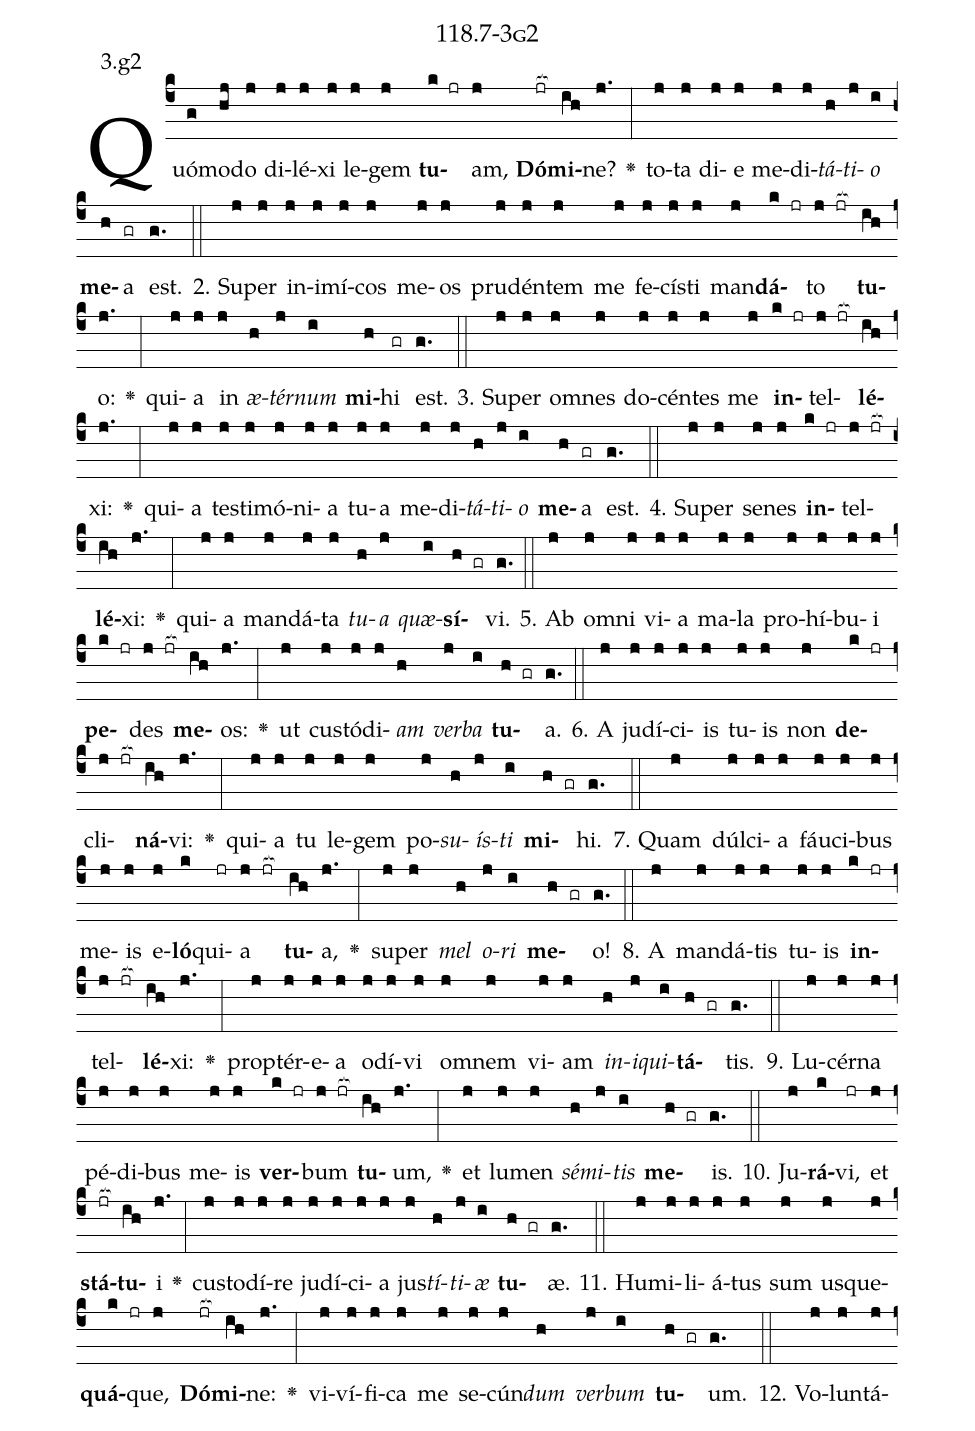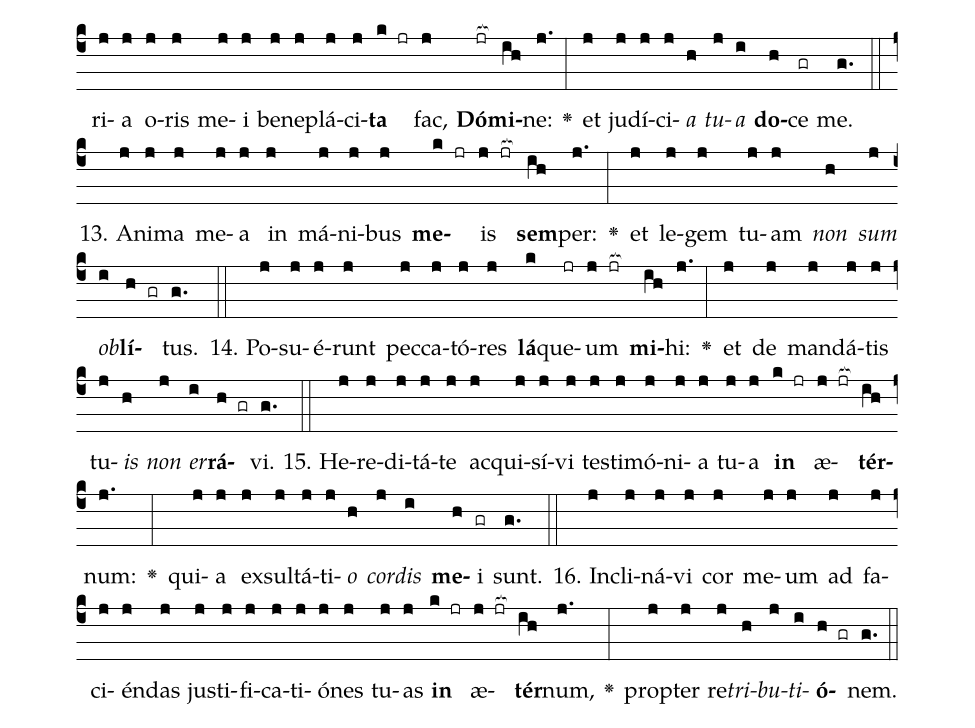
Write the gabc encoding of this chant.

name: 118.7-3g2;
annotation: 3.g2;
%%
(c4)Quó(g)mo(hj)do(j) di(j)lé(j)xi(j) le(j)gem(j) <b>tu</b>(k jr)am,(j) <b>Dó</b>(jr[ocb:1{])<b>mi</b>(ih[ocb:0}])ne?(j.) <v>\greheightstar</v>(:) to(j)ta(j) di(j)e(j) me(j)di(j)<i>tá</i>(h)<i>ti</i>(j)<i>o</i>(i) <b>me</b>(h)a(gr) est.(g.) (::)
2. Su(j)per(j) in(j)i(j)mí(j)cos(j) me(j)os(j) pru(j)dén(j)tem(j) me(j) fe(j)cís(j)ti(j) man(j)<b>dá</b>(k jr)to(j jr[ocb:1{]) <b>tu</b>(ih[ocb:0}])o:(j.) <v>\greheightstar</v>(:) qui(j)a(j) in(j) <i>æ</i>(h)<i>tér</i>(j)<i>num</i>(i) <b>mi</b>(h)hi(gr) est.(g.) (::)
3. Su(j)per(j) om(j)nes(j) do(j)cén(j)tes(j) me(j) <b>in</b>(k jr)tel(j jr[ocb:1{])<b>lé</b>(ih[ocb:0}])xi:(j.) <v>\greheightstar</v>(:) qui(j)a(j) tes(j)ti(j)mó(j)ni(j)a(j) tu(j)a(j) me(j)di(j)<i>tá</i>(h)<i>ti</i>(j)<i>o</i>(i) <b>me</b>(h)a(gr) est.(g.) (::)
4. Su(j)per(j) se(j)nes(j) <b>in</b>(k jr)tel(j jr[ocb:1{])<b>lé</b>(ih[ocb:0}])xi:(j.) <v>\greheightstar</v>(:) qui(j)a(j) man(j)dá(j)ta(j) <i>tu</i>(h)<i>a</i>(j) <i>quæ</i>(i)<b>sí</b>(h gr)vi.(g.) (::)
5. Ab(j) om(j)ni(j) vi(j)a(j) ma(j)la(j) pro(j)hí(j)bu(j)i(j) <b>pe</b>(k jr)des(j jr[ocb:1{]) <b>me</b>(ih[ocb:0}])os:(j.) <v>\greheightstar</v>(:) ut(j) cus(j)tó(j)di(j)<i>am</i>(h) <i>ver</i>(j)<i>ba</i>(i) <b>tu</b>(h gr)a.(g.) (::)
6. A(j) ju(j)dí(j)ci(j)is(j) tu(j)is(j) non(j) <b>de</b>(k jr)cli(j jr[ocb:1{])<b>ná</b>(ih[ocb:0}])vi:(j.) <v>\greheightstar</v>(:) qui(j)a(j) tu(j) le(j)gem(j) po(j)<i>su</i>(h)<i>ís</i>(j)<i>ti</i>(i) <b>mi</b>(h gr)hi.(g.) (::)
7. Quam(j) dúl(j)ci(j)a(j) fáu(j)ci(j)bus(j) me(j)is(j) e(j)<b>ló</b>(k)qui(jr)a(j jr[ocb:1{]) <b>tu</b>(ih[ocb:0}])a,(j.) <v>\greheightstar</v>(:) su(j)per(j) <i>mel</i>(h) <i>o</i>(j)<i>ri</i>(i) <b>me</b>(h gr)o!(g.) (::)
8. A(j) man(j)dá(j)tis(j) tu(j)is(j) <b>in</b>(k jr)tel(j jr[ocb:1{])<b>lé</b>(ih[ocb:0}])xi:(j.) <v>\greheightstar</v>(:) prop(j)tér(j)e(j)a(j) o(j)dí(j)vi(j) om(j)nem(j) vi(j)am(j) <i>in</i>(h)<i>i</i>(j)<i>qui</i>(i)<b>tá</b>(h gr)tis.(g.) (::)
9. Lu(j)cér(j)na(j) pé(j)di(j)bus(j) me(j)is(j) <b>ver</b>(k jr)bum(j jr[ocb:1{]) <b>tu</b>(ih[ocb:0}])um,(j.) <v>\greheightstar</v>(:) et(j) lu(j)men(j) <i>sé</i>(h)<i>mi</i>(j)<i>tis</i>(i) <b>me</b>(h gr)is.(g.) (::)
10. Ju(j)<b>rá</b>(k)vi,(jr) et(j) <b>stá</b>(jr[ocb:1{])<b>tu</b>(ih[ocb:0}])i(j.) <v>\greheightstar</v>(:) cus(j)to(j)dí(j)re(j) ju(j)dí(j)ci(j)a(j) jus(j)<i>tí</i>(h)<i>ti</i>(j)<i>æ</i>(i) <b>tu</b>(h gr)æ.(g.) (::)
11. Hu(j)mi(j)li(j)á(j)tus(j) sum(j) us(j)que(j)<b>quá</b>(k jr)que,(j) <b>Dó</b>(jr[ocb:1{])<b>mi</b>(ih[ocb:0}])ne:(j.) <v>\greheightstar</v>(:) vi(j)ví(j)fi(j)ca(j) me(j) se(j)cún(j)<i>dum</i>(h) <i>ver</i>(j)<i>bum</i>(i) <b>tu</b>(h gr)um.(g.) (::)
12. Vo(j)lun(j)tá(j)ri(j)a(j) o(j)ris(j) me(j)i(j) be(j)ne(j)plá(j)ci(j)<b>ta</b>(k jr) fac,(j) <b>Dó</b>(jr[ocb:1{])<b>mi</b>(ih[ocb:0}])ne:(j.) <v>\greheightstar</v>(:) et(j) ju(j)dí(j)ci(j)<i>a</i>(h) <i>tu</i>(j)<i>a</i>(i) <b>do</b>(h)ce(gr) me.(g.) (::)
13. A(j)ni(j)ma(j) me(j)a(j) in(j) má(j)ni(j)bus(j) <b>me</b>(k jr)is(j jr[ocb:1{]) <b>sem</b>(ih[ocb:0}])per:(j.) <v>\greheightstar</v>(:) et(j) le(j)gem(j) tu(j)am(j) <i>non</i>(h) <i>sum</i>(j) <i>ob</i>(i)<b>lí</b>(h gr)tus.(g.) (::)
14. Po(j)su(j)é(j)runt(j) pec(j)ca(j)tó(j)res(j) <b>lá</b>(k)que(jr)um(j jr[ocb:1{]) <b>mi</b>(ih[ocb:0}])hi:(j.) <v>\greheightstar</v>(:) et(j) de(j) man(j)dá(j)tis(j) tu(j)<i>is</i>(h) <i>non</i>(j) <i>er</i>(i)<b>rá</b>(h gr)vi.(g.) (::)
15. He(j)re(j)di(j)tá(j)te(j) ac(j)qui(j)sí(j)vi(j) tes(j)ti(j)mó(j)ni(j)a(j) tu(j)a(j) <b>in</b>(k jr) æ(j jr[ocb:1{])<b>tér</b>(ih[ocb:0}])num:(j.) <v>\greheightstar</v>(:) qui(j)a(j) ex(j)sul(j)tá(j)ti(j)<i>o</i>(h) <i>cor</i>(j)<i>dis</i>(i) <b>me</b>(h)i(gr) sunt.(g.) (::)
16. In(j)cli(j)ná(j)vi(j) cor(j) me(j)um(j) ad(j) fa(j)ci(j)én(j)das(j) jus(j)ti(j)fi(j)ca(j)ti(j)ó(j)nes(j) tu(j)as(j) <b>in</b>(k jr) æ(j jr[ocb:1{])<b>tér</b>(ih[ocb:0}])num,(j.) <v>\greheightstar</v>(:) prop(j)ter(j) re(j)<i>tri</i>(h)<i>bu</i>(j)<i>ti</i>(i)<b>ó</b>(h gr)nem.(g.) (::)
